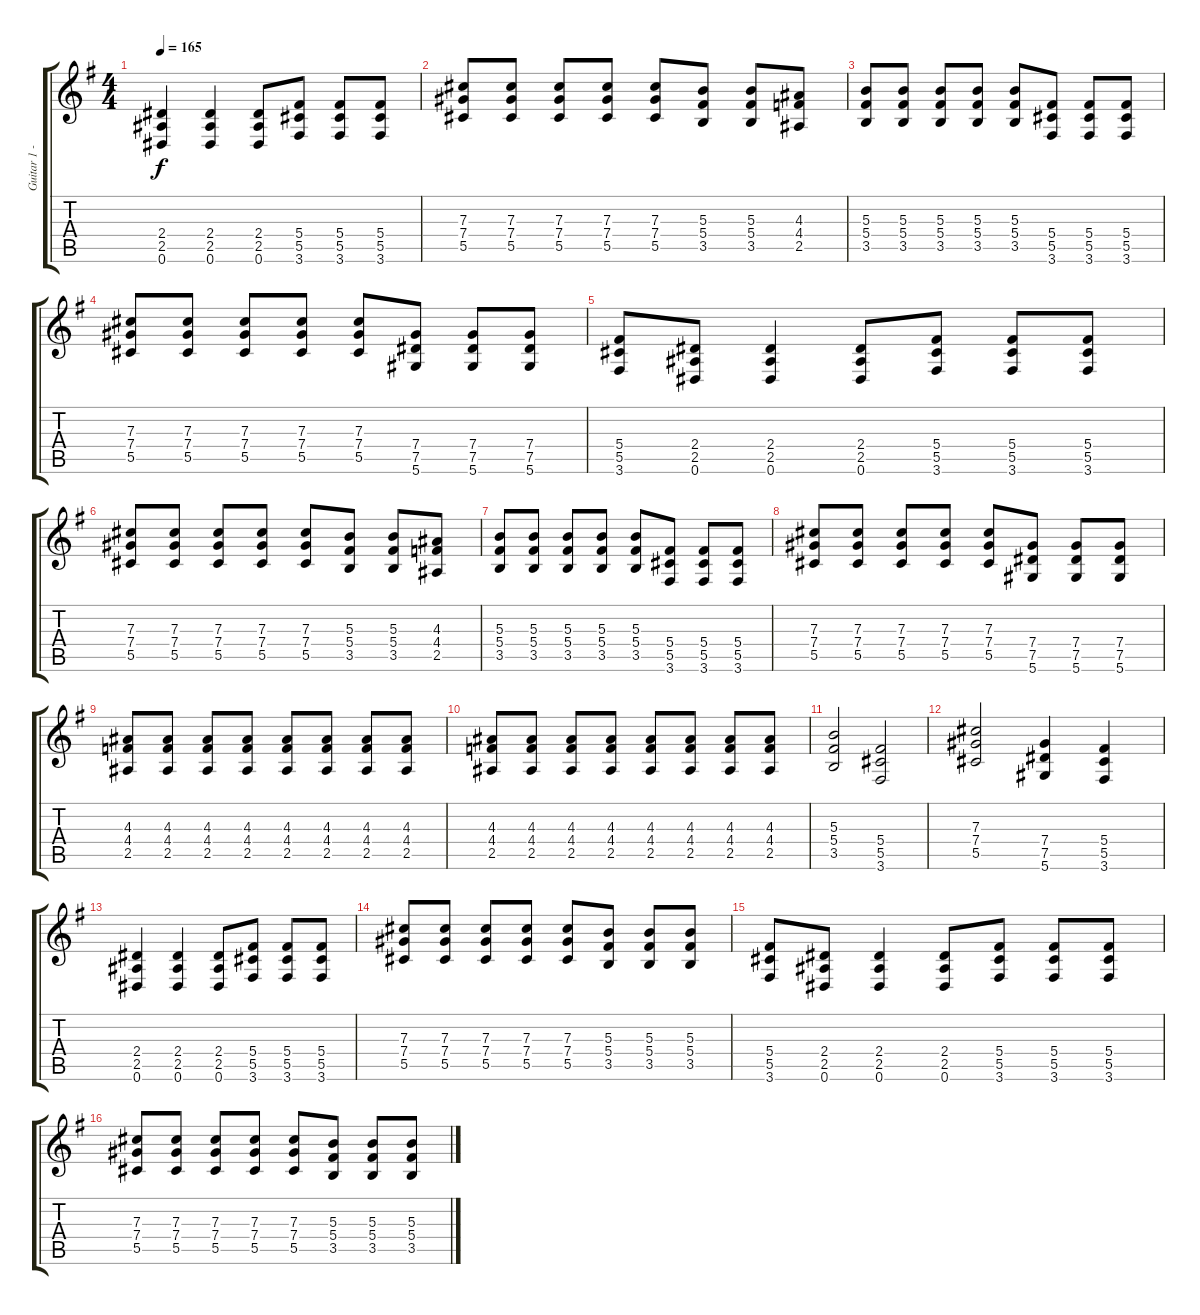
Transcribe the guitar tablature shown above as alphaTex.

\track ("Guitar 1 - Brett Gurewitz" "Guitar 1 -") {instrument distortionguitar}
\staff {score tabs}
\tuning (Eb4 Bb3 Gb3 Db3 Ab2 Eb2) {hide}
\ts (4 4)
\tempo 165
\clef g2
\ks g
(2.4 2.5 0.6).4{dy f} (2.4 2.5 0.6).4 (2.4 2.5 0.6).8 (5.4 5.5 3.6).8 (5.4 5.5 3.6).8 (5.4 5.5 3.6).8 |
(7.3 7.4 5.5).8 (7.3 7.4 5.5).8 (7.3 7.4 5.5).8 (7.3 7.4 5.5).8 (7.3 7.4 5.5).8 (5.3 5.4 3.5).8 (5.3 5.4 3.5).8 (4.3 4.4 2.5).8 |
(5.3 5.4 3.5).8 (5.3 5.4 3.5).8 (5.3 5.4 3.5).8 (5.3 5.4 3.5).8 (5.3 5.4 3.5).8 (5.4 5.5 3.6).8 (5.4 5.5 3.6).8 (5.4 5.5 3.6).8 |
(7.3 7.4 5.5).8 (7.3 7.4 5.5).8 (7.3 7.4 5.5).8 (7.3 7.4 5.5).8 (7.3 7.4 5.5).8 (7.4 7.5 5.6).8 (7.4 7.5 5.6).8 (7.4 7.5 5.6).8 |
(5.4 5.5 3.6).8 (2.4 2.5 0.6).8 (2.4 2.5 0.6).4 (2.4 2.5 0.6).8 (5.4 5.5 3.6).8 (5.4 5.5 3.6).8 (5.4 5.5 3.6).8 |
(7.3 7.4 5.5).8 (7.3 7.4 5.5).8 (7.3 7.4 5.5).8 (7.3 7.4 5.5).8 (7.3 7.4 5.5).8 (5.3 5.4 3.5).8 (5.3 5.4 3.5).8 (4.3 4.4 2.5).8 |
(5.3 5.4 3.5).8 (5.3 5.4 3.5).8 (5.3 5.4 3.5).8 (5.3 5.4 3.5).8 (5.3 5.4 3.5).8 (5.4 5.5 3.6).8 (5.4 5.5 3.6).8 (5.4 5.5 3.6).8 |
(7.3 7.4 5.5).8 (7.3 7.4 5.5).8 (7.3 7.4 5.5).8 (7.3 7.4 5.5).8 (7.3 7.4 5.5).8 (7.4 7.5 5.6).8 (7.4 7.5 5.6).8 (7.4 7.5 5.6).8 |
(4.3 4.4 2.5).8 (4.3 4.4 2.5).8 (4.3 4.4 2.5).8 (4.3 4.4 2.5).8 (4.3 4.4 2.5).8 (4.3 4.4 2.5).8 (4.3 4.4 2.5).8 (4.3 4.4 2.5).8 |
(4.3 4.4 2.5).8 (4.3 4.4 2.5).8 (4.3 4.4 2.5).8 (4.3 4.4 2.5).8 (4.3 4.4 2.5).8 (4.3 4.4 2.5).8 (4.3 4.4 2.5).8 (4.3 4.4 2.5).8 |
(5.3 5.4 3.5).2 (5.4 5.5 3.6).2 |
(7.3 7.4 5.5).2 (7.4 7.5 5.6).4 (5.4 5.5 3.6).4 |
(2.4 2.5 0.6).4 (2.4 2.5 0.6).4 (2.4 2.5 0.6).8 (5.4 5.5 3.6).8 (5.4 5.5 3.6).8 (5.4 5.5 3.6).8 |
(7.3 7.4 5.5).8 (7.3 7.4 5.5).8 (7.3 7.4 5.5).8 (7.3 7.4 5.5).8 (7.3 7.4 5.5).8 (5.3 5.4 3.5).8 (5.3 5.4 3.5).8 (5.3 5.4 3.5).8 |
(5.4 5.5 3.6).8 (2.4 2.5 0.6).8 (2.4 2.5 0.6).4 (2.4 2.5 0.6).8 (5.4 5.5 3.6).8 (5.4 5.5 3.6).8 (5.4 5.5 3.6).8 |
(7.3 7.4 5.5).8 (7.3 7.4 5.5).8 (7.3 7.4 5.5).8 (7.3 7.4 5.5).8 (7.3 7.4 5.5).8 (5.3 5.4 3.5).8 (5.3 5.4 3.5).8 (5.3 5.4 3.5).8
